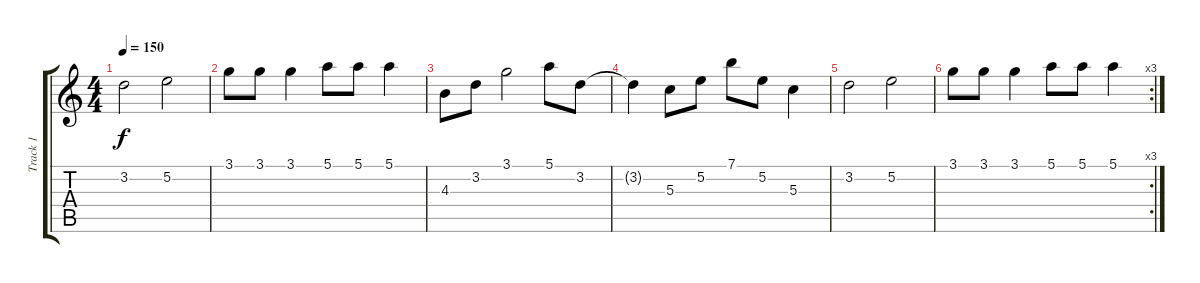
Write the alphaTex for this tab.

\track ("Track 1" "Track 1") {instrument distortionguitar}
\staff {score tabs}
\tuning (E4 B3 G3 D3 A2 D2) {hide}
\ts (4 4)
\tempo 150
\clef g2
\ks c
3.2.2{dy f} 5.2.2 |
3.1.8 3.1.8 3.1.4 5.1.8 5.1.8 5.1.4 |
4.3.8 3.2.8 3.1.2 5.1.8 3.2.8 |
3.2{t}.4 5.3.8 5.2.8 7.1.8 5.2.8 5.3.4 |
3.2.2 5.2.2 |
\rc 3
3.1.8 3.1.8 3.1.4 5.1.8 5.1.8 5.1.4
